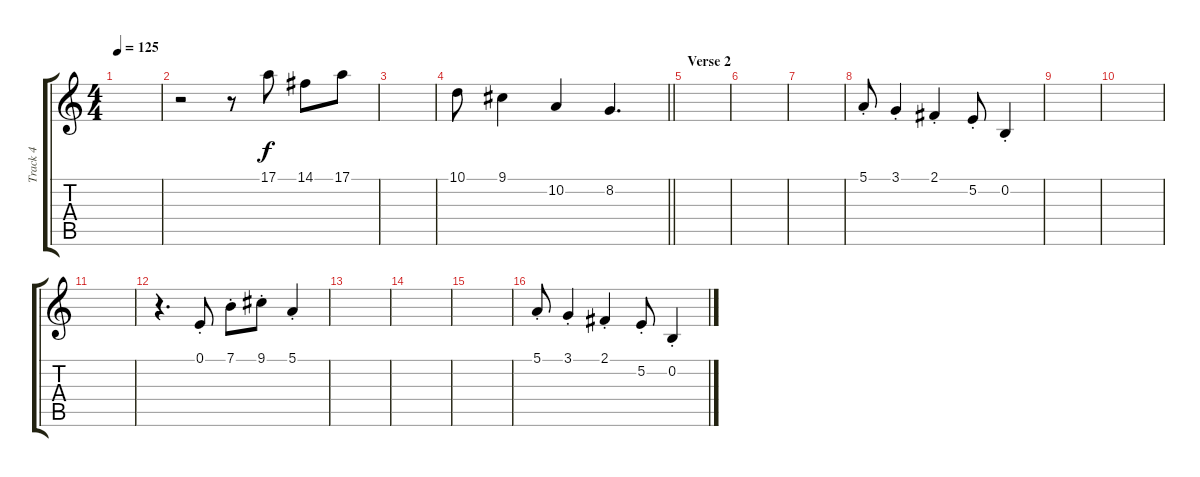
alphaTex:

\track ("Track 4" "Track 4") {instrument pad7halo}
\staff {score tabs}
\tuning (E4 B3 G3 D3 A2 E2) {hide}
\ts (4 4)
\tempo 125
\clef g2
\ks c
|
r.2 r.8 17.1.8 14.1.8 17.1.8 |
|
\barLineRight lightlight
10.1.8 9.1.4 10.2.4 8.2.4{d} |
\section ("" "Verse 2")
|
|
|
5.1{st}.8 3.1{st}.4 2.1{st}.4 5.2{st}.8 0.2{st}.4 |
|
|
|
r.4{d} 0.1{st}.8 7.1{st}.8 9.1{st}.8 5.1{st}.4 |
|
|
|
5.1{st}.8 3.1{st}.4 2.1{st}.4 5.2{st}.8 0.2{st}.4
